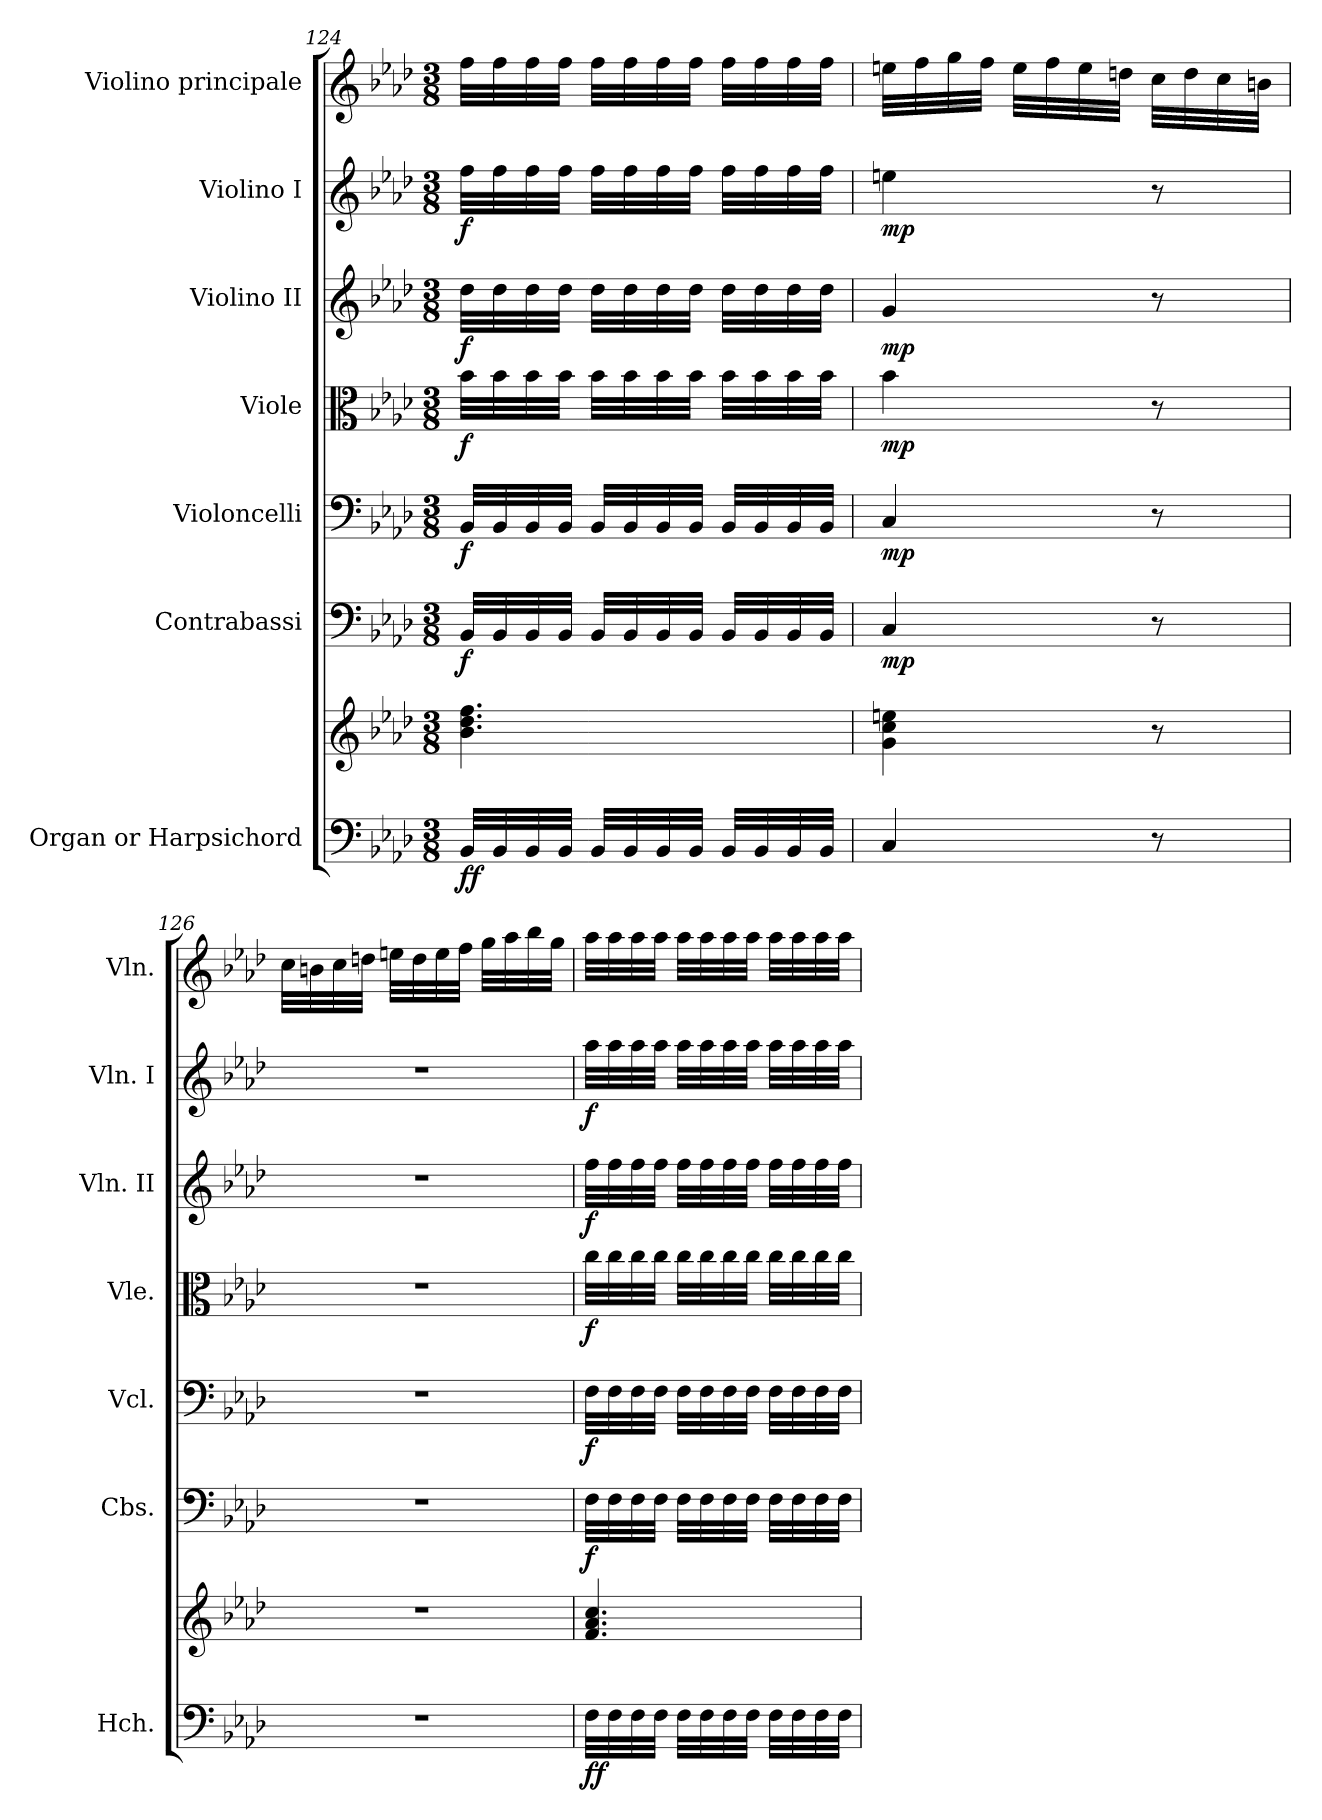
**kern	**kern	**dynam	**kern	**dynam	**kern	**dynam	**kern	**dynam	**kern	**dynam	**kern	**dynam	**kern
*part7	*part7	*part7	*part6	*part6	*part5	*part5	*part4	*part4	*part3	*part3	*part2	*part2	*part1
*staff8	*staff7	*staff7/8	*staff6	*staff6	*staff5	*staff5	*staff4	*staff4	*staff3	*staff3	*staff2	*staff2	*staff1
*I"Organ or Harpsichord	*	*	*I"Contrabassi	*	*I"Violoncelli	*	*I"Viole	*	*I"Violino II	*	*I"Violino I	*	*I"Violino principale
*I'Hch.	*	*	*I'Cbs.	*	*I'Vcl.	*	*I'Vle.	*	*I'Vln. II	*	*I'Vln. I	*	*I'Vln.
*clefF4	*clefG2	*	*clefF4	*	*clefF4	*	*clefC3	*	*clefG2	*	*clefG2	*	*clefG2
*	*	*	*ITrd7c12	*	*	*	*	*	*	*	*	*	*
*k[b-e-a-d-]	*k[b-e-a-d-]	*	*k[b-e-a-d-]	*	*k[b-e-a-d-]	*	*k[b-e-a-d-]	*	*k[b-e-a-d-]	*	*k[b-e-a-d-]	*	*k[b-e-a-d-]
*M3/8	*M3/8	*	*M3/8	*	*M3/8	*	*M3/8	*	*M3/8	*	*M3/8	*	*M3/8
=124	=124	=124	=124	=124	=124	=124	=124	=124	=124	=124	=124	=124	=124
!	!	!LO:DY:b=2	!	!	!	!	!	!	!	!	!	!	!
!	!	!LO:DY:n=1:b	!	!LO:DY:b	!	!LO:DY:b	!	!LO:DY:b	!	!LO:DY:b	!	!LO:DY:b	!
32BB-/LLL	4.b-\ 4.dd-\ 4.ff\	f f	32BBB-/LLL	f	32BB-/LLL	f	32b-\LLL	f	32dd-\LLL	f	32ff\LLL	f	32ff\LLL
32BB-/	.	.	32BBB-/	.	32BB-/	.	32b-\	.	32dd-\	.	32ff\	.	32ff\
32BB-/	.	.	32BBB-/	.	32BB-/	.	32b-\	.	32dd-\	.	32ff\	.	32ff\
32BB-/JJJ	.	.	32BBB-/JJJ	.	32BB-/JJJ	.	32b-\JJJ	.	32dd-\JJJ	.	32ff\JJJ	.	32ff\JJJ
32BB-/LLL	.	.	32BBB-/LLL	.	32BB-/LLL	.	32b-\LLL	.	32dd-\LLL	.	32ff\LLL	.	32ff\LLL
32BB-/	.	.	32BBB-/	.	32BB-/	.	32b-\	.	32dd-\	.	32ff\	.	32ff\
32BB-/	.	.	32BBB-/	.	32BB-/	.	32b-\	.	32dd-\	.	32ff\	.	32ff\
32BB-/JJJ	.	.	32BBB-/JJJ	.	32BB-/JJJ	.	32b-\JJJ	.	32dd-\JJJ	.	32ff\JJJ	.	32ff\JJJ
32BB-/LLL	.	.	32BBB-/LLL	.	32BB-/LLL	.	32b-\LLL	.	32dd-\LLL	.	32ff\LLL	.	32ff\LLL
32BB-/	.	.	32BBB-/	.	32BB-/	.	32b-\	.	32dd-\	.	32ff\	.	32ff\
32BB-/	.	.	32BBB-/	.	32BB-/	.	32b-\	.	32dd-\	.	32ff\	.	32ff\
32BB-/JJJ	.	.	32BBB-/JJJ	.	32BB-/JJJ	.	32b-\JJJ	.	32dd-\JJJ	.	32ff\JJJ	.	32ff\JJJ
=125	=125	=125	=125	=125	=125	=125	=125	=125	=125	=125	=125	=125	=125
!	!	!LO:DY:b=2	!	!	!	!	!	!	!	!	!	!	!
!	!	!LO:DY:n=1:b	!	!LO:DY:b	!	!LO:DY:b	!	!LO:DY:b	!	!LO:DY:b	!	!LO:DY:b	!
4C/	4g\ 4cc\ 4een\	mp mp	4CC/	mp	4C/	mp	4b-\	mp	4g/	mp	4een\	mp	32een\LLL
.	.	.	.	.	.	.	.	.	.	.	.	.	32ff\
.	.	.	.	.	.	.	.	.	.	.	.	.	32gg\
.	.	.	.	.	.	.	.	.	.	.	.	.	32ff\JJJ
.	.	.	.	.	.	.	.	.	.	.	.	.	32ee\LLL
.	.	.	.	.	.	.	.	.	.	.	.	.	32ff\
.	.	.	.	.	.	.	.	.	.	.	.	.	32ee\
.	.	.	.	.	.	.	.	.	.	.	.	.	32ddn\JJJ
8r	8r	.	8r	.	8r	.	8r	.	8r	.	8r	.	32cc\LLL
.	.	.	.	.	.	.	.	.	.	.	.	.	32dd\
.	.	.	.	.	.	.	.	.	.	.	.	.	32cc\
.	.	.	.	.	.	.	.	.	.	.	.	.	32bn\JJJ
=126	=126	=126	=126	=126	=126	=126	=126	=126	=126	=126	=126	=126	=126
4.r	4.r	.	4.r	.	4.r	.	4.r	.	4.r	.	4.r	.	32cc\LLL
.	.	.	.	.	.	.	.	.	.	.	.	.	32bn\
.	.	.	.	.	.	.	.	.	.	.	.	.	32cc\
.	.	.	.	.	.	.	.	.	.	.	.	.	32ddn\JJJ
.	.	.	.	.	.	.	.	.	.	.	.	.	32een\LLL
.	.	.	.	.	.	.	.	.	.	.	.	.	32dd\
.	.	.	.	.	.	.	.	.	.	.	.	.	32ee\
.	.	.	.	.	.	.	.	.	.	.	.	.	32ff\JJJ
.	.	.	.	.	.	.	.	.	.	.	.	.	32gg\LLL
.	.	.	.	.	.	.	.	.	.	.	.	.	32aa-\
.	.	.	.	.	.	.	.	.	.	.	.	.	32bb-i\
.	.	.	.	.	.	.	.	.	.	.	.	.	32gg\JJJ
!!LO:LB:g=z
=127	=127	=127	=127	=127	=127	=127	=127	=127	=127	=127	=127	=127	=127
!	!	!LO:DY:b=2	!	!	!	!	!	!	!	!	!	!	!
!	!	!LO:DY:n=1:b	!	!LO:DY:b	!	!LO:DY:b	!	!LO:DY:b	!	!LO:DY:b	!	!LO:DY:b	!
32F\LLL	4.f/ 4.a-/ 4.cc/	f f	32FF\LLL	f	32F\LLL	f	32cc\LLL	f	32ff\LLL	f	32aa-\LLL	f	32aa-\LLL
32F\	.	.	32FF\	.	32F\	.	32cc\	.	32ff\	.	32aa-\	.	32aa-\
32F\	.	.	32FF\	.	32F\	.	32cc\	.	32ff\	.	32aa-\	.	32aa-\
32F\JJJ	.	.	32FF\JJJ	.	32F\JJJ	.	32cc\JJJ	.	32ff\JJJ	.	32aa-\JJJ	.	32aa-\JJJ
32F\LLL	.	.	32FF\LLL	.	32F\LLL	.	32cc\LLL	.	32ff\LLL	.	32aa-\LLL	.	32aa-\LLL
32F\	.	.	32FF\	.	32F\	.	32cc\	.	32ff\	.	32aa-\	.	32aa-\
32F\	.	.	32FF\	.	32F\	.	32cc\	.	32ff\	.	32aa-\	.	32aa-\
32F\JJJ	.	.	32FF\JJJ	.	32F\JJJ	.	32cc\JJJ	.	32ff\JJJ	.	32aa-\JJJ	.	32aa-\JJJ
32F\LLL	.	.	32FF\LLL	.	32F\LLL	.	32cc\LLL	.	32ff\LLL	.	32aa-\LLL	.	32aa-\LLL
32F\	.	.	32FF\	.	32F\	.	32cc\	.	32ff\	.	32aa-\	.	32aa-\
32F\	.	.	32FF\	.	32F\	.	32cc\	.	32ff\	.	32aa-\	.	32aa-\
32F\JJJ	.	.	32FF\JJJ	.	32F\JJJ	.	32cc\JJJ	.	32ff\JJJ	.	32aa-\JJJ	.	32aa-\JJJ
=	=	=	=	=	=	=	=	=	=	=	=	=	=
*-	*-	*-	*-	*-	*-	*-	*-	*-	*-	*-	*-	*-	*-
